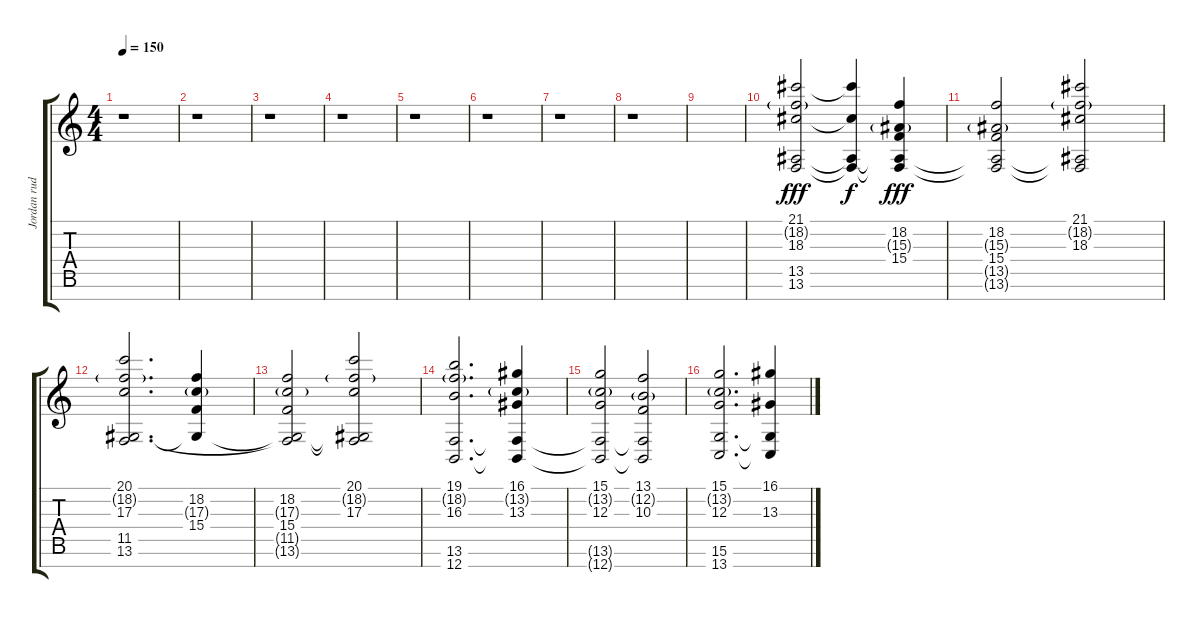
\track ("Jordan rudess" "Jordan rud") {instrument stringensemble1}
\staff {score tabs}
\tuning (E4 B3 G3 D3 A2 E2 B1) {hide}
\ts (4 4)
\tempo 150
\clef g2
\ks c
r.1{dy f} |
r.1 |
r.1 |
r.1 |
r.1 |
r.1 |
r.1 |
r.1 |
|
(21.1 18.2{g} 18.3 13.5 13.6).2{dy fff volume 12 balance 16 instrument stringensemble1} (21.1{t} 18.3{t} 13.5{t} 13.6{t}).4{dy f} (18.2 15.3{g} 15.4 13.5{t} 13.6{t}).4{dy fff} |
(18.2 15.3{g} 15.4 13.5{t} 13.6{t}).2 (21.1 18.2{g} 18.3 13.5{t} 13.6{t}).2 |
(20.1 18.2{g} 17.3 11.5 13.6).2{d} (18.2 17.3{g} 15.4 11.5{t}).4 |
(18.2 17.3{g} 15.4 11.5{t} 13.6{t}).2 (20.1 18.2{g} 17.3 11.5{t} 13.6{t}).2 |
(19.1 18.2{g} 16.3 13.6 12.7).2{d} (16.1 13.2{g} 13.3 13.6{t} 12.7{t}).4 |
(15.1 13.2{g} 12.3 13.6{t} 12.7{t}).2 (13.1 12.2{g} 10.3 13.6{t} 12.7{t}).2 |
(15.1 13.2{g} 12.3 15.6 13.7).2{d} (16.1 13.3 15.6{t} 13.7{t}).4
